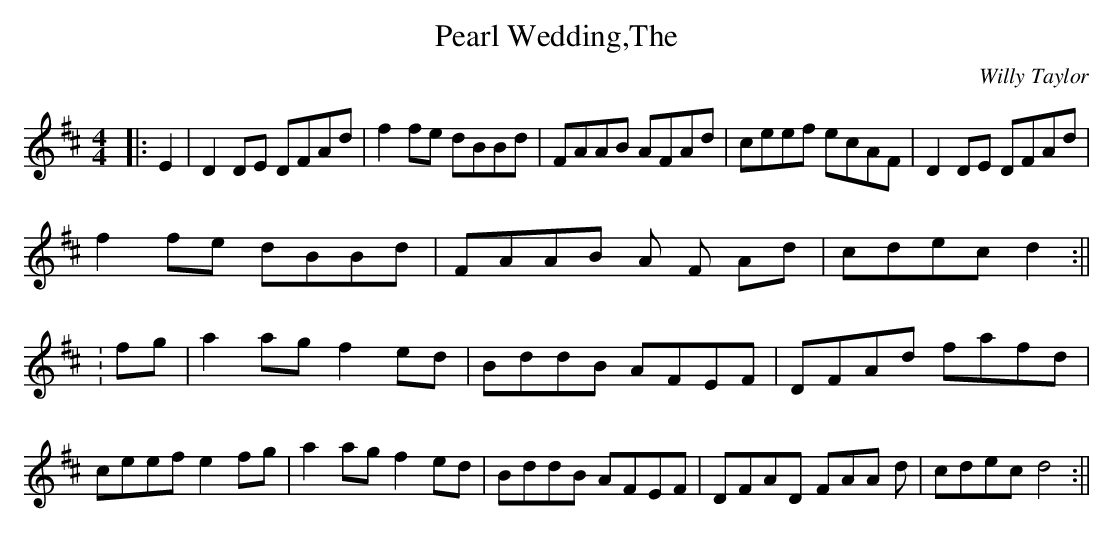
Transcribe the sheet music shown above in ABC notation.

X:1
T:Pearl Wedding,The
M:4/4
L:1/8
C:Willy Taylor
K:D
|:E2|D2DE DFAd|f2fe dBBd|FAAB AFAd|ceef ecAF|D2DE DFAd|!f2fe dBBd|FAAB
A F Ad|cdecd2:|| :fg|a2ag f2 ed|BddB AFEF|DFAd fafd|ceef
e2fg|a2agf2ed|BddB AFEF|DFAD FAA d|cdecd4:||
